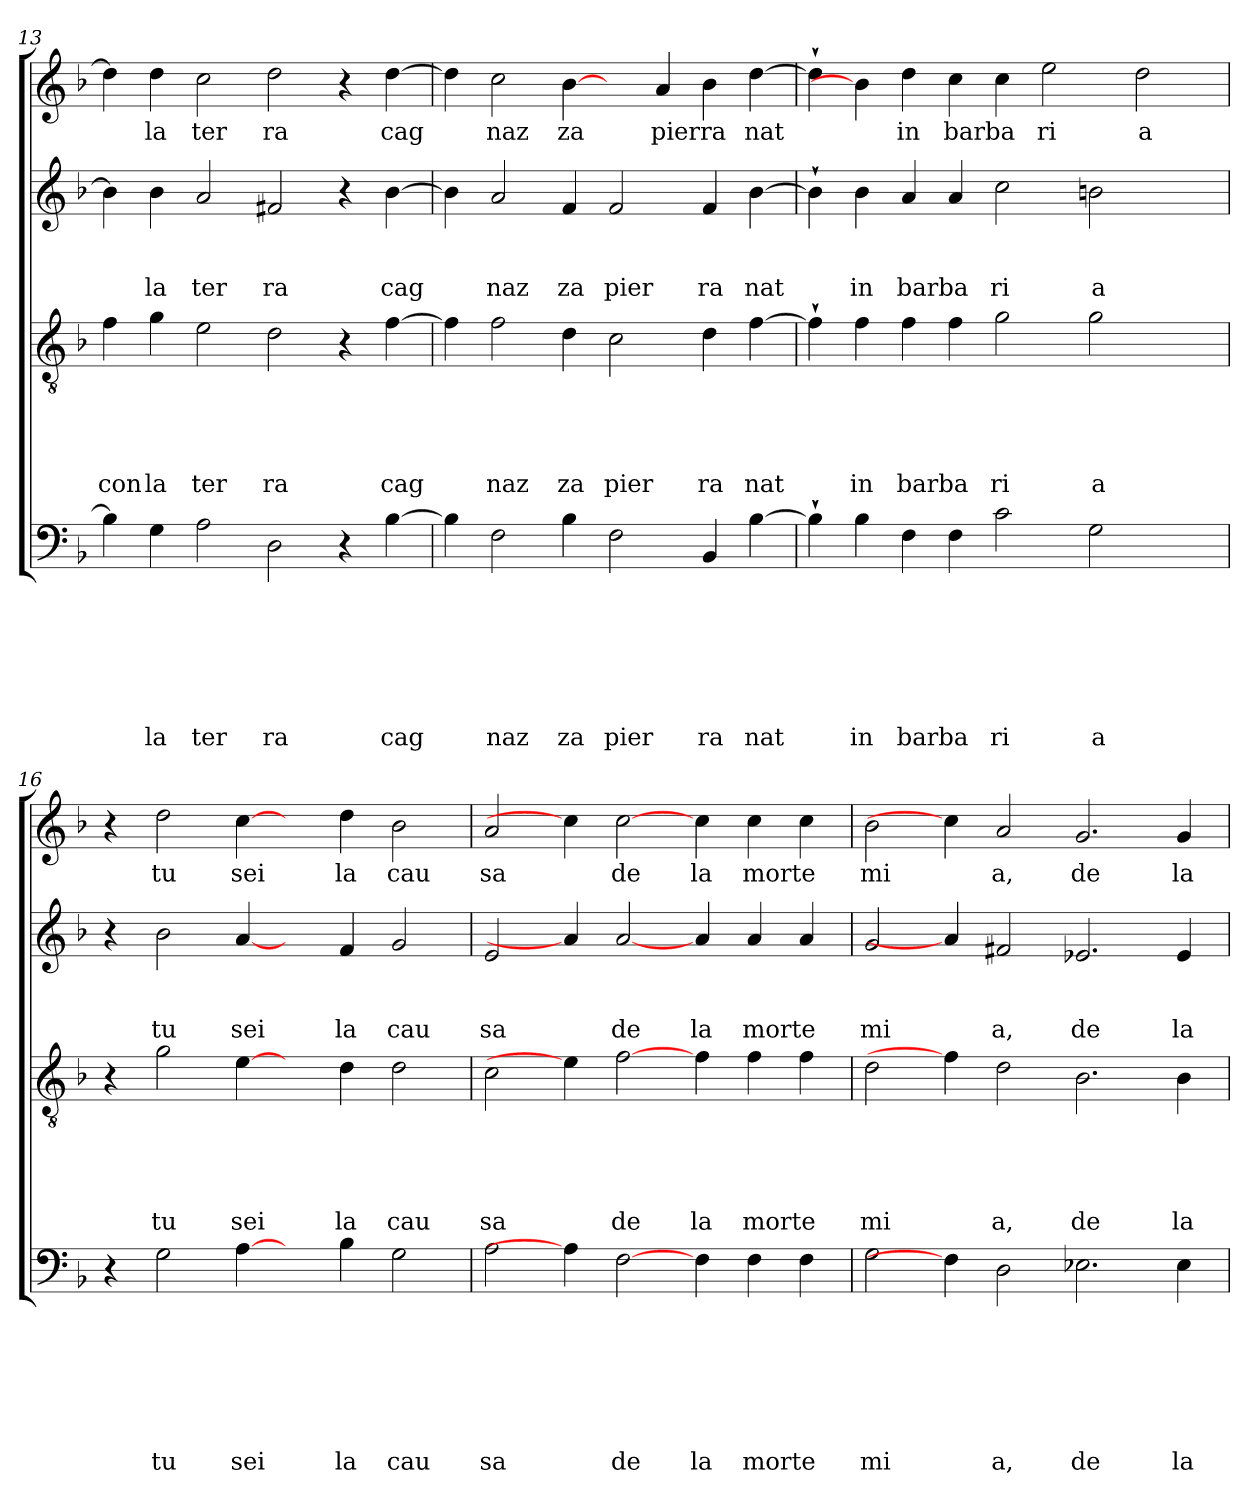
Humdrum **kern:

**kern	**text	**text	**text	**text	**text	**text	**text	**kern	**text	**text	**text	**text	**text	**kern	**text	**text	**text	**kern	**text
*part4	*part4	*part4	*part4	*part4	*part4	*part4	*part4	*part3	*part3	*part3	*part3	*part3	*part3	*part2	*part2	*part2	*part2	*part1	*part1
*staff4	*staff4	*staff4	*staff4	*staff4	*staff4	*staff4	*staff4	*staff3	*staff3	*staff3	*staff3	*staff3	*staff3	*staff2	*staff2	*staff2	*staff2	*staff1	*staff1
*clefF4	*	*	*	*	*	*	*	*clefGv2	*	*	*	*	*	*clefG2	*	*	*	*clefG2	*
*k[b-]	*	*	*	*	*	*	*	*k[b-]	*	*	*	*	*	*k[b-]	*	*	*	*k[b-]	*
*F:	*	*	*	*	*	*	*	*F:	*	*	*	*	*	*F:	*	*	*	*F:	*
=13	=13	=13	=13	=13	=13	=13	=13	=13	=13	=13	=13	=13	=13	=13	=13	=13	=13	=13	=13
!	!	!	!	!	!	!	!	!	!	!	!	!	!LO:LY:b	!	!	!	!	!	!
4B-\]	.	.	.	.	.	.	.	4f\	.	.	.	.	con	4b-\]	.	.	.	4dd\]	.
!	!	!	!	!	!	!	!LO:LY:b	!	!	!	!	!	!LO:LY:b	!	!	!	!LO:LY:b	!	!LO:LY:b
4G\	.	.	.	.	.	.	la	4g\	.	.	.	.	la	4b-\	.	.	la	4dd\	la
!	!	!	!	!	!	!	!LO:LY:b	!	!	!	!	!	!LO:LY:b	!	!	!	!LO:LY:b	!	!LO:LY:b
2A\	.	.	.	.	.	.	ter	2e\	.	.	.	.	ter	2a/	.	.	ter	2cc\	ter
!	!	!	!	!	!	!	!LO:LY:b	!	!	!	!	!	!LO:LY:b	!	!	!	!LO:LY:b	!	!LO:LY:b
2D\	.	.	.	.	.	.	ra	2d\	.	.	.	.	ra	2f#X/	.	.	ra	2dd\	ra
4r	.	.	.	.	.	.	.	4r	.	.	.	.	.	4r	.	.	.	4r	.
!	!	!	!	!	!	!	!LO:LY:b	!	!	!	!	!	!LO:LY:b	!	!	!	!LO:LY:b	!	!LO:LY:b
[>4B-\	.	.	.	.	.	.	cag	[>4f\	.	.	.	.	cag	[>4b-\	.	.	cag	[>4dd\	cag
=14	=14	=14	=14	=14	=14	=14	=14	=14	=14	=14	=14	=14	=14	=14	=14	=14	=14	=14	=14
4B-\]	.	.	.	.	.	.	.	4f\]	.	.	.	.	.	4b-\]	.	.	.	4dd\]	.
!	!	!	!	!	!	!	!LO:LY:b	!	!	!	!	!	!LO:LY:b	!	!	!	!LO:LY:b	!	!LO:LY:b
2F\	.	.	.	.	.	.	naz	2f\	.	.	.	.	naz	2a/	.	.	naz	2cc\	naz
!	!	!	!	!	!	!	!LO:LY:b	!	!	!	!	!	!LO:LY:b	!	!	!	!LO:LY:b	!	!LO:LY:b
4B-\	.	.	.	.	.	.	za	4d\	.	.	.	.	za	4f/	.	.	za	[4b-\	za
!	!	!	!	!	!	!	!LO:LY:b	!	!	!	!	!	!LO:LY:b	!	!	!	!LO:LY:b	!	!
2F\	.	.	.	.	.	.	pier	2c\	.	.	.	.	pier	2f/	.	.	pier	4ryy	.
!	!	!	!	!	!	!	!	!	!	!	!	!	!	!	!	!	!	!	!LO:LY:b
.	.	.	.	.	.	.	.	.	.	.	.	.	.	.	.	.	.	4a/	pierra
!	!	!	!	!	!	!	!LO:LY:b	!	!	!	!	!	!LO:LY:b	!	!	!	!LO:LY:b	!	!
4BB-/	.	.	.	.	.	.	ra	4d\	.	.	.	.	ra	4f/	.	.	ra	4b-\	.
!	!	!	!	!	!	!	!LO:LY:b	!	!	!	!	!	!LO:LY:b	!	!	!	!LO:LY:b	!	!LO:LY:b
[>4B-\	.	.	.	.	.	.	nat	[>4f\	.	.	.	.	nat	[>4b-\	.	.	nat	[>4dd\	nat
=15	=15	=15	=15	=15	=15	=15	=15	=15	=15	=15	=15	=15	=15	=15	=15	=15	=15	=15	=15
4B-`>\]	.	.	.	.	.	.	.	4f`>\]	.	.	.	.	.	4b-`>\]	.	.	.	4dd`>\]	.
!	!	!	!	!	!	!	!LO:LY:b	!	!	!	!	!	!LO:LY:b	!	!	!	!LO:LY:b	!	!
4B-\	.	.	.	.	.	.	in	4f\	.	.	.	.	in	4b-\	.	.	in	4b-\]	.
!	!	!	!	!	!	!	!LO:LY:b	!	!	!	!	!	!LO:LY:b	!	!	!	!LO:LY:b	!	!LO:LY:b
4F\	.	.	.	.	.	.	barba	4f\	.	.	.	.	barba	4a/	.	.	barba	4dd\	in
!	!	!	!	!	!	!	!	!	!	!	!	!	!	!	!	!	!	!	!LO:LY:b
4F\	.	.	.	.	.	.	.	4f\	.	.	.	.	.	4a/	.	.	.	4cc\	barba
!	!	!	!	!	!	!	!LO:LY:b	!	!	!	!	!	!LO:LY:b	!	!	!	!LO:LY:b	!	!
2c\	.	.	.	.	.	.	ri	2g\	.	.	.	.	ri	2cc\	.	.	ri	4cc\	.
!	!	!	!	!	!	!	!	!	!	!	!	!	!	!	!	!	!	!	!LO:LY:b
.	.	.	.	.	.	.	.	.	.	.	.	.	.	.	.	.	.	2ee\	ri
!	!	!	!	!	!	!	!LO:LY:b	!	!	!	!	!	!LO:LY:b	!	!	!	!LO:LY:b	!	!
2G\	.	.	.	.	.	.	a	2g\	.	.	.	.	a	2bn\	.	.	a	.	.
!	!	!	!	!	!	!	!	!	!	!	!	!	!	!	!	!	!	!	!LO:LY:b
.	.	.	.	.	.	.	.	.	.	.	.	.	.	.	.	.	.	2dd\	a
4ryy	.	.	.	.	.	.	.	4ryy	.	.	.	.	.	4ryy	.	.	.	.	.
!!LO:LB:g=z
=16	=16	=16	=16	=16	=16	=16	=16	=16	=16	=16	=16	=16	=16	=16	=16	=16	=16	=16	=16
4r	.	.	.	.	.	.	.	4r	.	.	.	.	.	4r	.	.	.	4r	.
!	!	!	!	!	!	!	!LO:LY:b	!	!	!	!	!	!LO:LY:b	!	!	!	!LO:LY:b	!	!LO:LY:b
2G\	.	.	.	.	.	.	tu	2g\	.	.	.	.	tu	2b-\	.	.	tu	2dd\	tu
!	!	!	!	!	!	!	!LO:LY:b	!	!	!	!	!	!LO:LY:b	!	!	!	!LO:LY:b	!	!LO:LY:b
[4A\	.	.	.	.	.	.	sei	[4e\	.	.	.	.	sei	[4a/	.	.	sei	[4cc\	sei
4ryy	.	.	.	.	.	.	.	4ryy	.	.	.	.	.	4ryy	.	.	.	4ryy	.
!	!	!	!	!	!	!	!LO:LY:b	!	!	!	!	!	!LO:LY:b	!	!	!	!LO:LY:b	!	!LO:LY:b
4B-\	.	.	.	.	.	.	la	4d\	.	.	.	.	la	4f/	.	.	la	4dd\	la
!	!	!	!	!	!	!	!LO:LY:b	!	!	!	!	!	!LO:LY:b	!	!	!	!LO:LY:b	!	!LO:LY:b
2G\	.	.	.	.	.	.	cau	2d\	.	.	.	.	cau	2g/	.	.	cau	2b-\	cau
=17	=17	=17	=17	=17	=17	=17	=17	=17	=17	=17	=17	=17	=17	=17	=17	=17	=17	=17	=17
!	!	!	!	!	!	!	!LO:LY:b	!	!	!	!	!	!LO:LY:b	!	!	!	!LO:LY:b	!	!LO:LY:b
2A\	.	.	.	.	.	.	sa	2c\	.	.	.	.	sa	2e/	.	.	sa	2a/	sa
4A\]	.	.	.	.	.	.	.	4e\]	.	.	.	.	.	4a/]	.	.	.	4cc\]	.
!	!	!	!	!	!	!	!LO:LY:b	!	!	!	!	!	!LO:LY:b	!	!	!	!LO:LY:b	!	!LO:LY:b
[2F\	.	.	.	.	.	.	de	[2f\	.	.	.	.	de	[2a/	.	.	de	[2cc\	de
!	!	!	!	!	!	!	!LO:LY:b	!	!	!	!	!	!LO:LY:b	!	!	!	!LO:LY:b	!	!LO:LY:b
4F\	.	.	.	.	.	.	la	4f\	.	.	.	.	la	4a/	.	.	la	4cc\	la
!	!	!	!	!	!	!	!LO:LY:b	!	!	!	!	!	!LO:LY:b	!	!	!	!LO:LY:b	!	!LO:LY:b
4F\	.	.	.	.	.	.	morte	4f\	.	.	.	.	morte	4a/	.	.	morte	4cc\	morte
4F\	.	.	.	.	.	.	.	4f\	.	.	.	.	.	4a/	.	.	.	4cc\	.
=18	=18	=18	=18	=18	=18	=18	=18	=18	=18	=18	=18	=18	=18	=18	=18	=18	=18	=18	=18
!	!	!	!	!	!	!	!LO:LY:b	!	!	!	!	!	!LO:LY:b	!	!	!	!LO:LY:b	!	!LO:LY:b
2G\	.	.	.	.	.	.	mi	2d\	.	.	.	.	mi	2g/	.	.	mi	2b-\	mi
4F\]	.	.	.	.	.	.	.	4f\]	.	.	.	.	.	4a/]	.	.	.	4cc\]	.
!	!	!	!	!	!	!	!LO:LY:b	!	!	!	!	!	!LO:LY:b	!	!	!	!LO:LY:b	!	!LO:LY:b
2D\	.	.	.	.	.	.	a,	2d\	.	.	.	.	a,	2f#X/	.	.	a,	2a/	a,
!	!	!	!	!	!	!	!LO:LY:b	!	!	!	!	!	!LO:LY:b	!	!	!	!LO:LY:b	!	!LO:LY:b
2.E-X\	.	.	.	.	.	.	de	2.B-\	.	.	.	.	de	2.e-X/	.	.	de	2.g/	de
!	!	!	!	!	!	!	!LO:LY:b	!	!	!	!	!	!LO:LY:b	!	!	!	!LO:LY:b	!	!LO:LY:b
4E-\	.	.	.	.	.	.	la	4B-\	.	.	.	.	la	4e-/	.	.	la	4g/	la
=	=	=	=	=	=	=	=	=	=	=	=	=	=	=	=	=	=	=	=
*-	*-	*-	*-	*-	*-	*-	*-	*-	*-	*-	*-	*-	*-	*-	*-	*-	*-	*-	*-
